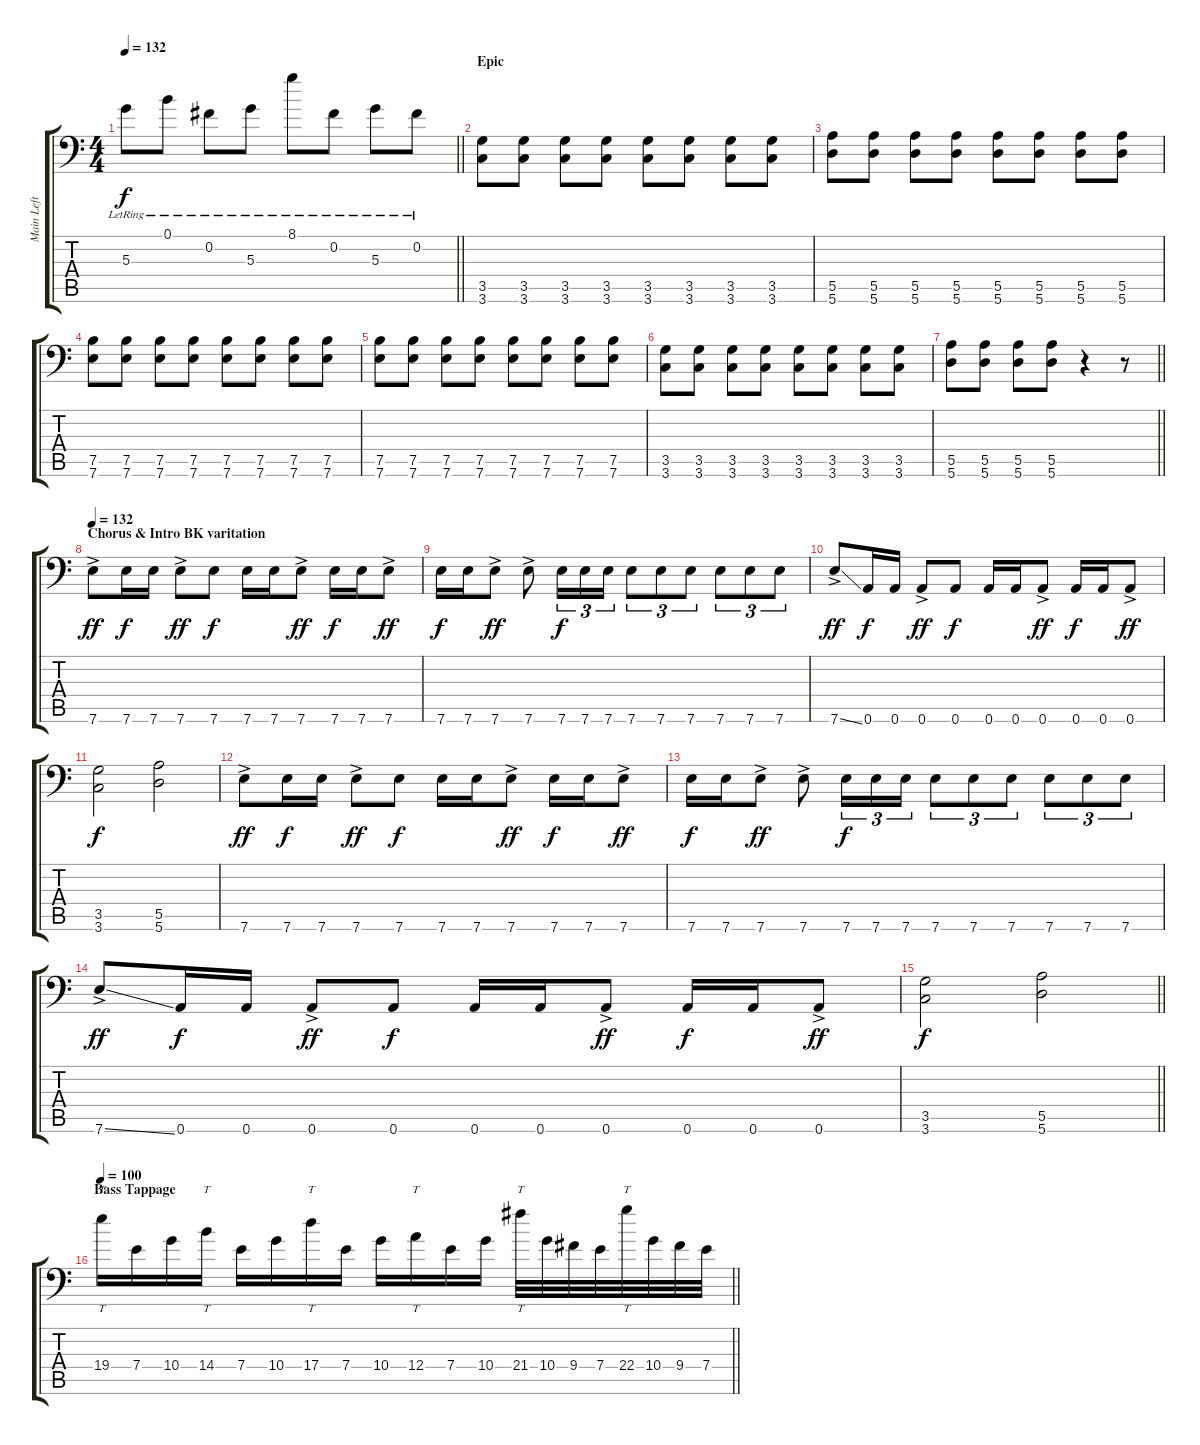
\track ("Main Left" "Main Left") {instrument distortionguitar}
\staff {score tabs}
\tuning (B3 Gb3 D3 A2 E2 A1) {hide}
\ts (4 4)
\tempo 132
\clef f4
\barLineRight lightlight
\ks c
5.3{lr}.8{dy f} 0.1{lr}.8 0.2{lr}.8 5.3{lr}.8 8.1{lr}.8 0.2{lr}.8 5.3{lr}.8 0.2{lr}.8 |
\section ("" "Epic")
(3.5 3.6).8{volume 13 instrument distortionguitar} (3.5 3.6).8 (3.5 3.6).8 (3.5 3.6).8 (3.5 3.6).8 (3.5 3.6).8 (3.5 3.6).8 (3.5 3.6).8 |
(5.5 5.6).8 (5.5 5.6).8 (5.5 5.6).8 (5.5 5.6).8 (5.5 5.6).8 (5.5 5.6).8 (5.5 5.6).8 (5.5 5.6).8 |
(7.5 7.6).8 (7.5 7.6).8 (7.5 7.6).8 (7.5 7.6).8 (7.5 7.6).8 (7.5 7.6).8 (7.5 7.6).8 (7.5 7.6).8 |
(7.5 7.6).8 (7.5 7.6).8 (7.5 7.6).8 (7.5 7.6).8 (7.5 7.6).8 (7.5 7.6).8 (7.5 7.6).8 (7.5 7.6).8 |
(3.5 3.6).8 (3.5 3.6).8 (3.5 3.6).8 (3.5 3.6).8 (3.5 3.6).8 (3.5 3.6).8 (3.5 3.6).8 (3.5 3.6).8 |
\barLineRight lightlight
(5.5 5.6).8 (5.5 5.6).8 (5.5 5.6).8 (5.5 5.6).8 r.4 r.8 |
\section ("" "Chorus & Intro BK varitation")
\tempo 132
7.6{ac}.8{dy ff} 7.6.16{dy f} 7.6.16 7.6{ac}.8{dy ff} 7.6.8{dy f} 7.6.16 7.6.16 7.6{ac}.8{dy ff} 7.6.16{dy f} 7.6.16 7.6{ac}.8{dy ff} |
7.6.16{dy f} 7.6.16 7.6{ac}.8{dy ff} 7.6{ac}.8 7.6.16{tu (3 2) dy f} 7.6.16{tu (3 2)} 7.6.16{tu (3 2)} 7.6.8{tu (3 2)} 7.6.8{tu (3 2)} 7.6.8{tu (3 2)} 7.6.8{tu (3 2)} 7.6.8{tu (3 2)} 7.6.8{tu (3 2)} |
7.6{ss ac}.8{dy ff} 0.6.16{dy f} 0.6.16 0.6{ac}.8{dy ff} 0.6.8{dy f} 0.6.16 0.6.16 0.6{ac}.8{dy ff} 0.6.16{dy f} 0.6.16 0.6{ac}.8{dy ff} |
(3.5 3.6).2{dy f} (5.5 5.6).2 |
7.6{ac}.8{dy ff} 7.6.16{dy f} 7.6.16 7.6{ac}.8{dy ff} 7.6.8{dy f} 7.6.16 7.6.16 7.6{ac}.8{dy ff} 7.6.16{dy f} 7.6.16 7.6{ac}.8{dy ff} |
7.6.16{dy f} 7.6.16 7.6{ac}.8{dy ff} 7.6{ac}.8 7.6.16{tu (3 2) dy f} 7.6.16{tu (3 2)} 7.6.16{tu (3 2)} 7.6.8{tu (3 2)} 7.6.8{tu (3 2)} 7.6.8{tu (3 2)} 7.6.8{tu (3 2)} 7.6.8{tu (3 2)} 7.6.8{tu (3 2)} |
7.6{ss ac}.8{dy ff} 0.6.16{dy f} 0.6.16 0.6{ac}.8{dy ff} 0.6.8{dy f} 0.6.16 0.6.16 0.6{ac}.8{dy ff} 0.6.16{dy f} 0.6.16 0.6{ac}.8{dy ff} |
\barLineRight lightlight
(3.5 3.6).2{dy f} (5.5 5.6).2 |
\section ("" "Bass Tappage")
\tempo 100
\barLineRight lightlight
19.4.16{tt} 7.4.16 10.4.16 14.4.16{tt} 7.4.16 10.4.16 17.4.16{tt} 7.4.16 10.4.16 12.4.16{tt} 7.4.16 10.4.16 21.4.32{tt} 10.4.32 9.4.32 7.4.32 22.4.32{tt} 10.4.32 9.4.32 7.4.32
